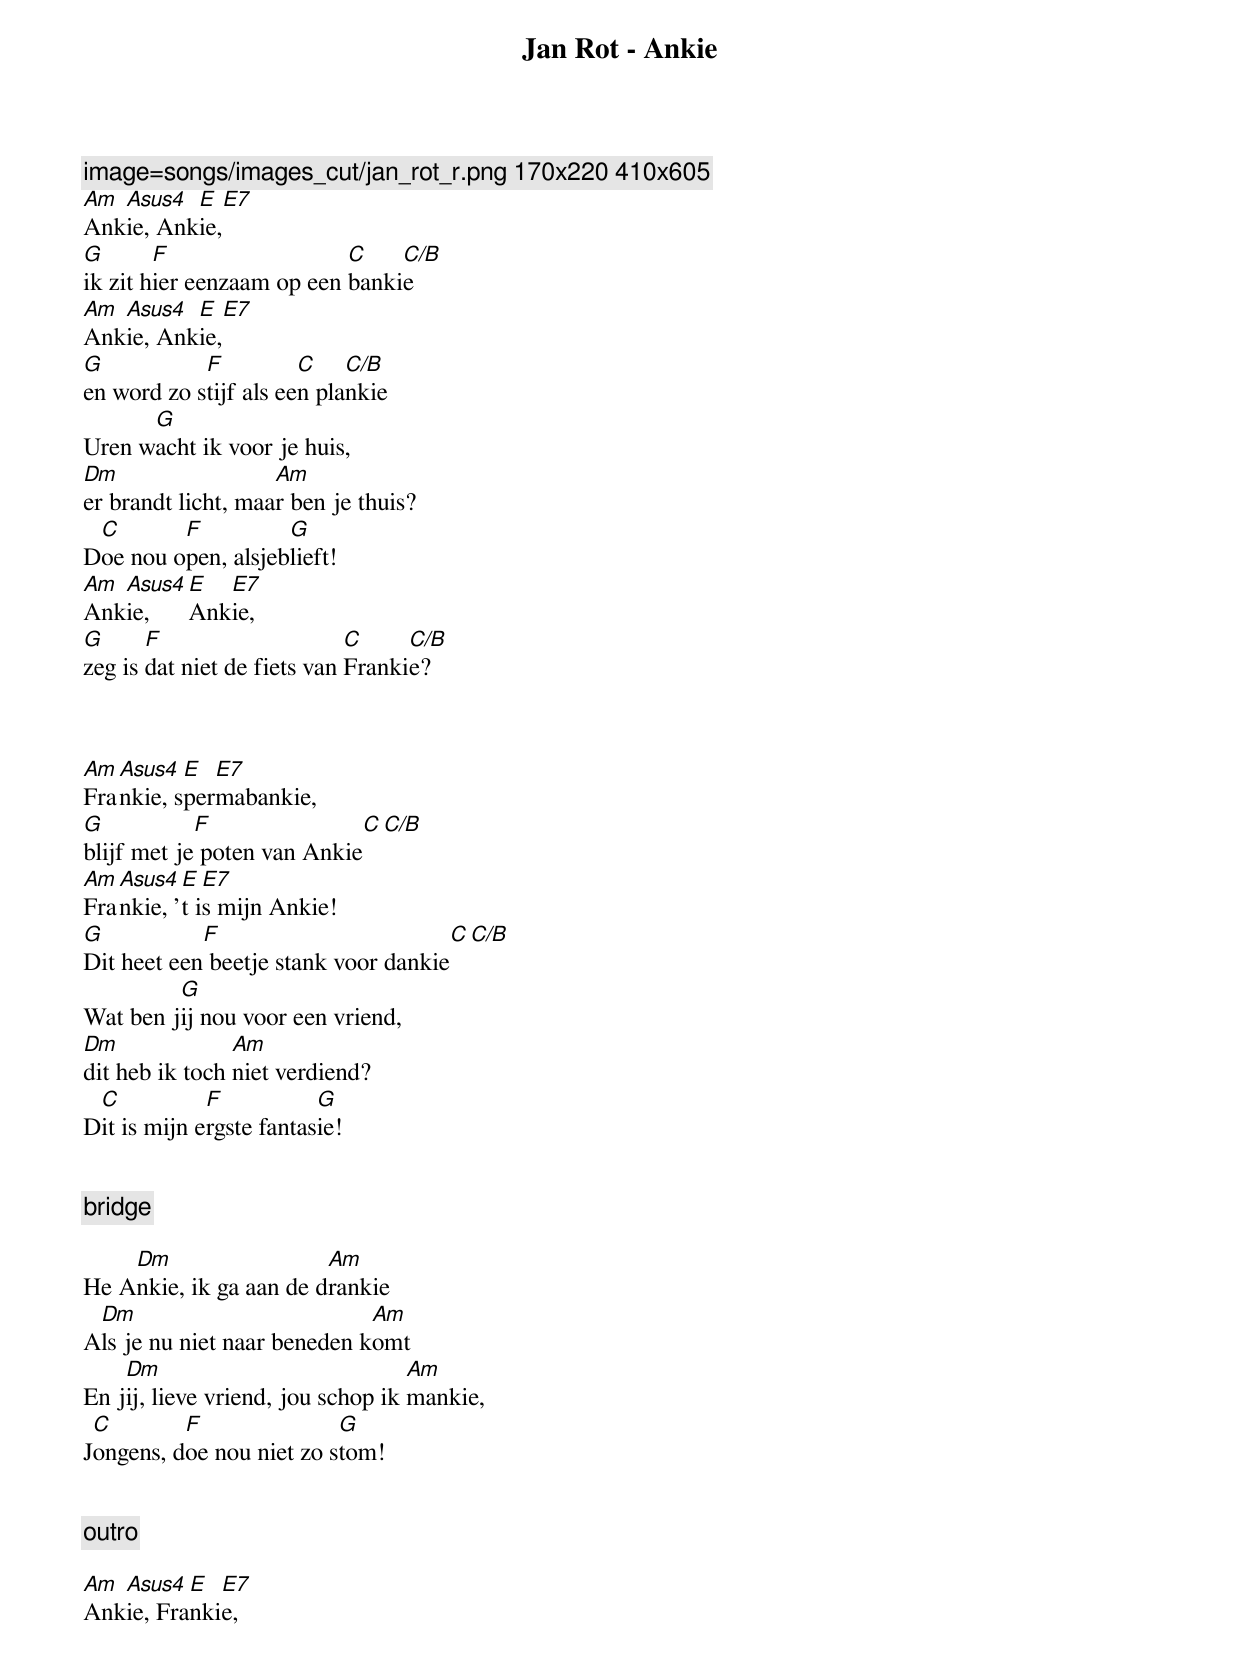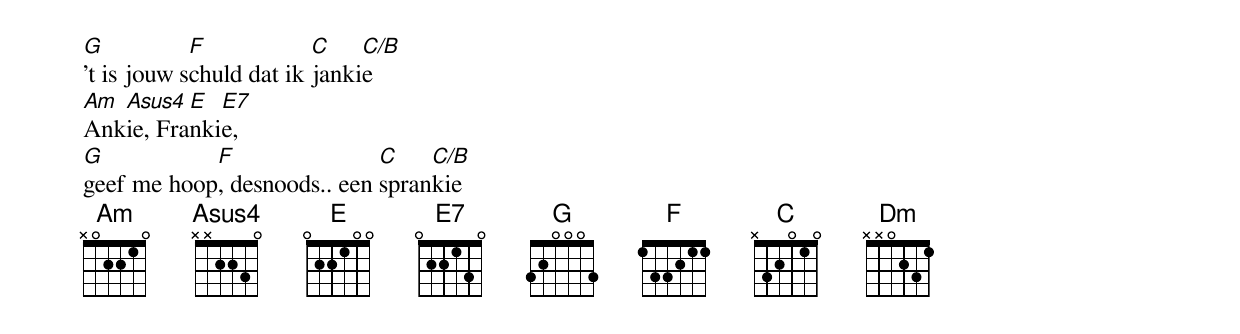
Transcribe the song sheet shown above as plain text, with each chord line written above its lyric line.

Jan Rot - Ankie

image=songs/images_cut/jan_rot_r.png 170x220 410x605
Am Asus4  E  E7
Ankie, Ankie,
G       F                  C    C/B
ik zit hier eenzaam op een bankie
Am Asus4  E  E7
Ankie, Ankie,
G           F          C    C/B
en word zo stijf als een plankie
      G
Uren wacht ik voor je huis,
Dm                  Am
er brandt licht, maar ben je thuis?
 C       F          G
Doe nou open, alsjeblieft!
Am Asus4  E  E7
Ankie,    Ankie,
G      F                     C     C/B
zeg is dat niet de fiets van Frankie?



Am Asus4  E  E7
Frankie, spermabankie,
G           F                 C    C/B
blijf met je poten van Ankie
Am Asus4  E  E7
Frankie, 't is mijn Ankie!
G           F                             C    C/B
Dit heet een beetje stank voor dankie
         G
Wat ben jij nou voor een vriend,
Dm              Am
dit heb ik toch niet verdiend?
 C           F           G
Dit is mijn ergste fantasie!


[bridge]

    Dm                  Am
He Ankie, ik ga aan de drankie
 Dm                          Am
Als je nu niet naar beneden komt
    Dm                             Am
En jij, lieve vriend, jou schop ik mankie,
 C        F               G
Jongens, doe nou niet zo stom!


[outro]

Am Asus4  E  E7
Ankie, Frankie,
G           F            C    C/B
't is jouw schuld dat ik jankie
Am Asus4  E  E7
Ankie, Frankie,
G           F                C    C/B
geef me hoop, desnoods.. een sprankie
